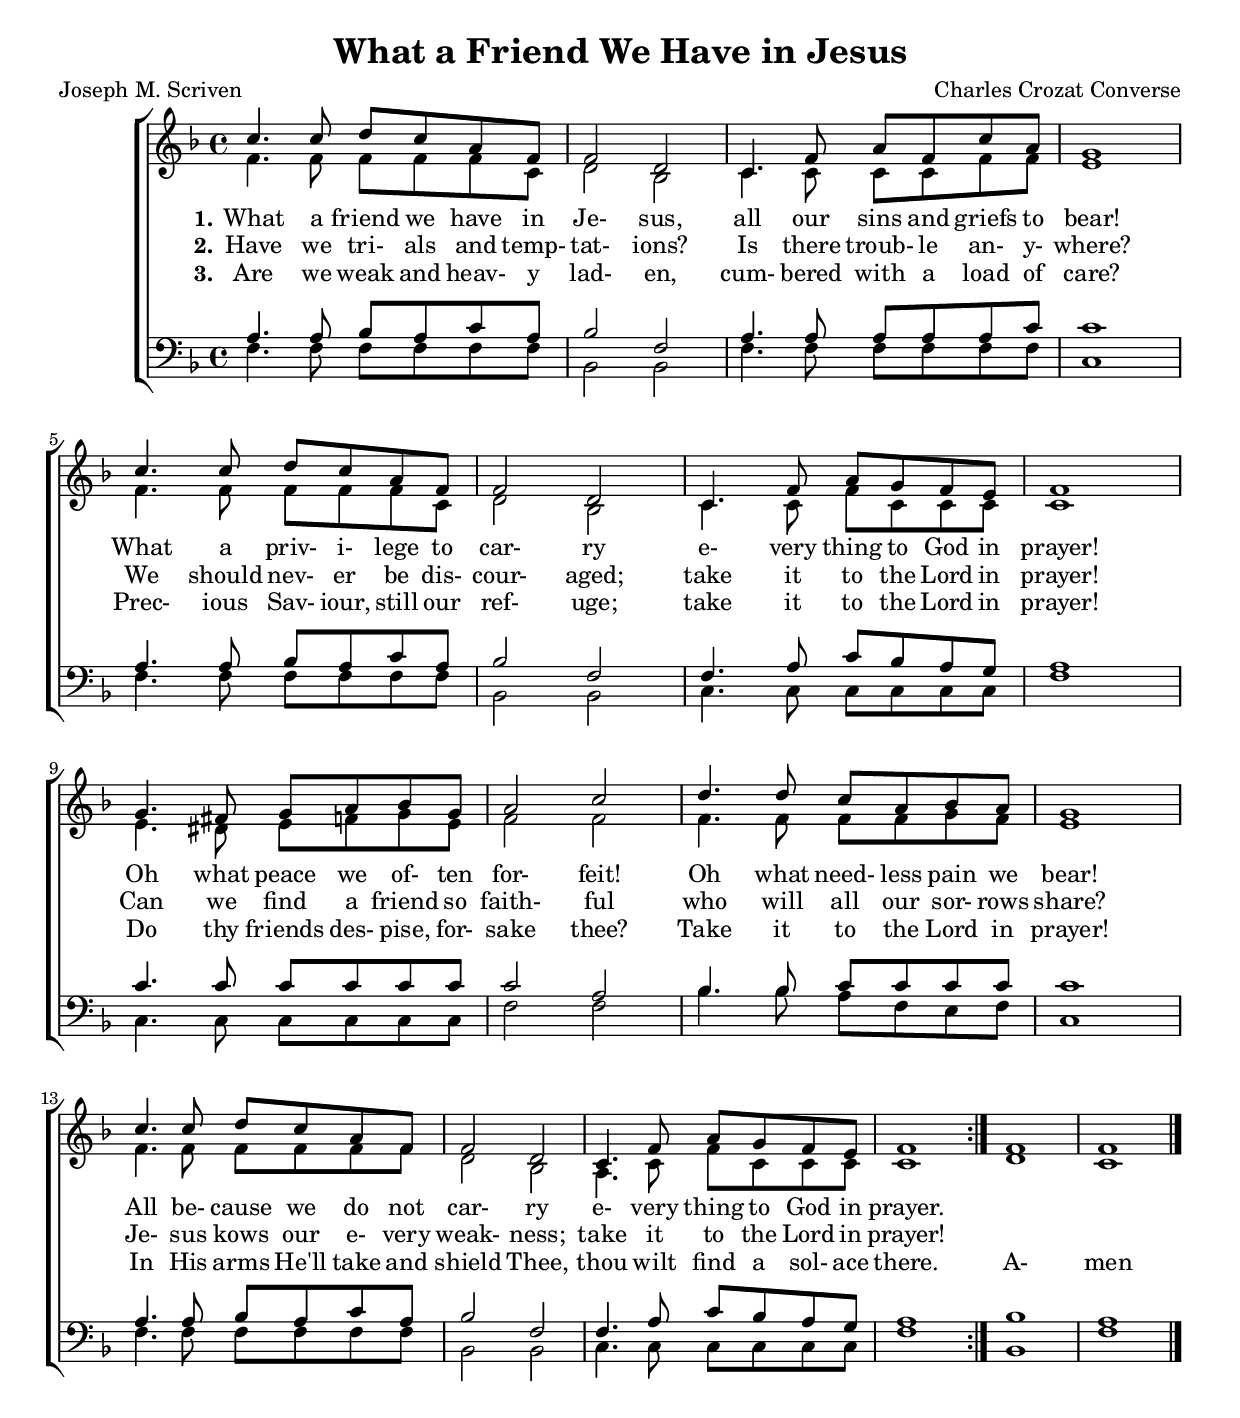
\version "2.18.2"
%\include "../include/merge-rests.ly"

#(set-global-staff-size 19)

\header {
  title    = "What a Friend We Have in Jesus"
  poet     = "Joseph M. Scriven"
  composer = "Charles Crozat Converse"
}

\layout {
  ragged-last-bottom = ##f
}

global = {
  \key f \major
  \time 4/4
}

sop = \relative c'' {
  \global
  \voiceOne
  \repeat volta 3 {
    c4. c8 d c a f
    f2 d
    c4. f8 a f c' a
    g1
    c4. c8 d c a f
    f2 d
    c4. f8 a g f e
    f1
    g4. fis8 g a bes g
    a2 c
    d4. d8 c a bes a
    g1
    c4. c8 d c a f
    f2 d
    c4. f8 a g f e
    f1
  }
  f1
  f1
  \bar"|."
}

alt = \relative c' {
  \global
  \voiceTwo
  \repeat volta 3 {
    f4. f8 f f f c
    d2 bes
    c4. c8 c c f f
    e1f4. f8 f f f c
    d2 bes
    c4. c8 f c c c
    c1
    e4. dis8 e f g e
    f2 f
    f4.f8 f f g f
    e1
    f4. f8 f f f f
    d2 bes
    a4. c8 f c c c
    c1
  }
  d1
  c1
  \bar"|."
}

ten = \relative c' {
  \global
  \voiceOne
  \repeat volta 3{
    a4. a8 bes a c a
    bes2 f
    a4. a8 a a a c
    c1
    a4. a8 bes a c a
    bes2 f
    f4. a8 c bes a g
    a1
    c4. c8 c c c c
    c2 a
    bes4. bes8 c c c c
    c1
    a4. a8bes a c a
    bes2 f
    f4. a8 c bes a g
    a1
  }
  bes1
  a1
  \bar"|."
}

bas = \relative c {
  \global
  \voiceTwo
  \repeat volta 3 {
    f4. f8 f f f f
    bes,2 bes
    f'4. f8 f f f f
    c1
    f4. f8 f f f f % 5
    bes,2 bes
    c4. c8 c c c c
    f1
    c4. c8 c c c c
    f2 f
    bes4. bes8 a f e f
    c1
    f4. f8 f f f f
    bes,2 bes
    c4. c8 c c c c
    f1
  }
  bes,1
  f'1
  \bar"|."
}

trebleaccOne = \relative c' {
  \global
  \bar"|."
}

trebleaccTwo = \relative c' {
  \global
  \bar"|."
}

bassaccOne = \relative c' {
  \global
  \bar"|."
}

bassaccTwo = \relative c {
  \global
  \bar"|."
}

textOne = \lyricmode {
  \set stanza = "1."
  What a friend we have in Je- sus,
  all our sins and griefs to bear!
  What a priv- i- lege to car- ry
  e- very thing to God in prayer!
  Oh what peace we of- ten for- feit!
  Oh what need- less pain we bear!
  All be- cause we do not car- ry
  e- very thing to God in prayer.
}

textTwo = \lyricmode {
  \set stanza = "2."
  Have we tri- als and temp- tat- ions?
  Is there troub- le an- y- where?
  We should nev- er be dis- cour- aged;
  take it to the Lord in prayer!
  Can we find a friend so faith- ful
  who will all our sor- rows share?
  Je- sus kows our e- very weak- ness;
  take it to the Lord in prayer!
}

textThree = \lyricmode {
  \set stanza = "3."
  Are we weak and heav- y lad- en,
  cum- bered with a load of care?
  Prec- ious Sav- iour, still our ref- uge;
  take it to the Lord in prayer!
  Do thy friends des- pise, for- sake thee?
  Take it to the Lord in prayer!
  In His arms He'll take and shield Thee,
  thou wilt find a sol- ace there.
  A- men
}

\book {
  \score {
    \new ChoirStaff <<
      \new Staff = women <<
	\new Voice = sop << \sop >>
	\new Voice = alt << \alt >>
      >>
      \new Lyrics \lyricsto sop \textOne
      \new Lyrics \lyricsto sop \textTwo
      \new Lyrics \lyricsto sop \textThree
      \new Staff = men <<
	\new Voice = ten << \clef "bass" \ten >>
	\new Voice = bas << \clef "bass" \bas >>
      >>
    >>
    
    \layout {
      \context {
	\Staff
	\override DynamicText.direction = #UP
	\override DynamicText.staff-padding = #0
	\override DynamicLineSpanner.direction = #UP
      }
    }
  }
}
